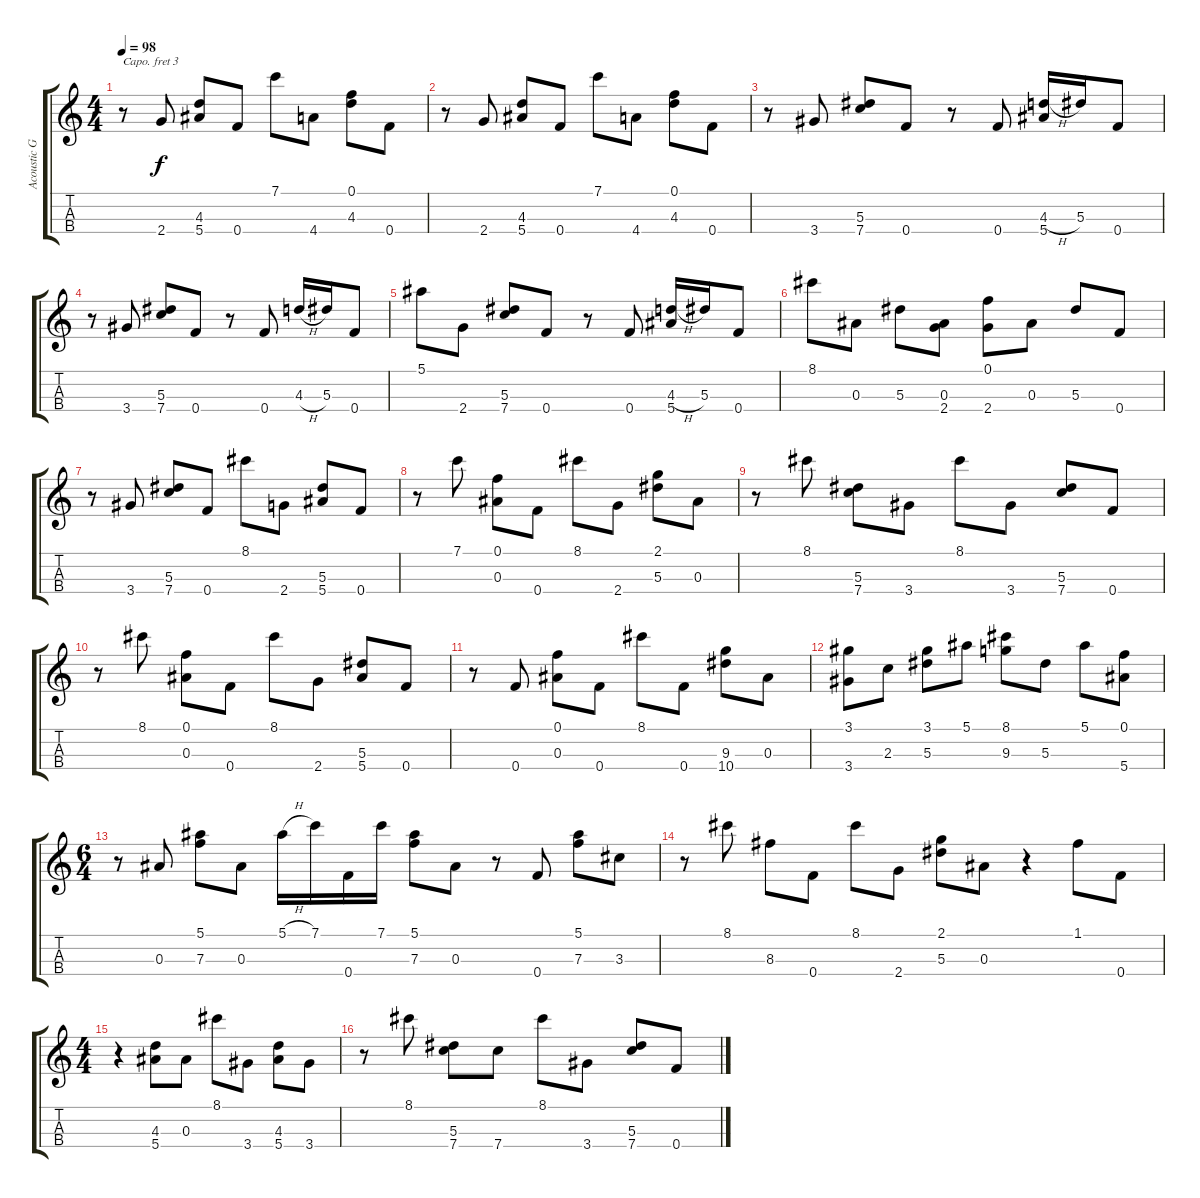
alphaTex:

\track ("Acoustic Guitar" "Acoustic G") {instrument acousticguitarnylon}
\staff {score tabs}
\capo 3
\tuning (D4 B4 G3 D3) {hide}
\ts (4 4)
\tempo 98
\clef g2
\ks c
r.8{dy f} 2.4.8 (4.3 5.4).8 0.4.8 7.1.8 4.4.8 (0.1 4.3).8 0.4.8 |
r.8 2.4.8 (4.3 5.4).8 0.4.8 7.1.8 4.4.8 (0.1 4.3).8 0.4.8 |
r.8 3.4.8 (5.3 7.4).8 0.4.8 r.8 0.4.8 (4.3{h} 5.4).16 5.3.16 0.4.8 |
r.8 3.4.8 (5.3 7.4).8 0.4.8 r.8 0.4.8 4.3{h}.16 5.3.16 0.4.8 |
5.1.8 2.4.8 (5.3 7.4).8 0.4.8 r.8 0.4.8 (4.3{h} 5.4).16 5.3.16 0.4.8 |
8.1.8 0.3.8 5.3.8 (0.3 2.4).8 (0.1 2.4).8 0.3.8 5.3.8 0.4.8 |
r.8 3.4.8 (5.3 7.4).8 0.4.8 8.1.8 2.4.8 (5.3 5.4).8 0.4.8 |
r.8 7.1.8 (0.1 0.3).8 0.4.8 8.1.8 2.4.8 (2.1 5.3).8 0.3.8 |
r.8 8.1.8 (5.3 7.4).8 3.4.8 8.1.8 3.4.8 (5.3 7.4).8 0.4.8 |
r.8 8.1.8 (0.1 0.3).8 0.4.8 8.1.8 2.4.8 (5.3 5.4).8 0.4.8 |
r.8 0.4.8 (0.1 0.3).8 0.4.8 8.1.8 0.4.8 (9.3 10.4).8 0.3.8 |
(3.1 3.4).8 2.3.8 (3.1 5.3).8 5.1.8 (8.1 9.3).8 5.3.8 5.1.8 (0.1 5.4).8 |
\ts (6 4)
r.8 0.3.8 (5.1 7.3).8 0.3.8 5.1{h}.16 7.1.16 0.4.16 7.1.16 (5.1 7.3).8 0.3.8 r.8 0.4.8 (5.1 7.3).8 3.3.8 |
r.8 8.1.8 8.3.8 0.4.8 8.1.8 2.4.8 (2.1 5.3).8 0.3.8 r.4 1.1.8 0.4.8 |
\ts (4 4)
r.4 (4.3 5.4).8 0.3.8 8.1.8 3.4.8 (4.3 5.4).8 3.4.8 |
r.8 8.1.8 (5.3 7.4).8 7.4.8 8.1.8 3.4.8 (5.3 7.4).8 0.4.8
